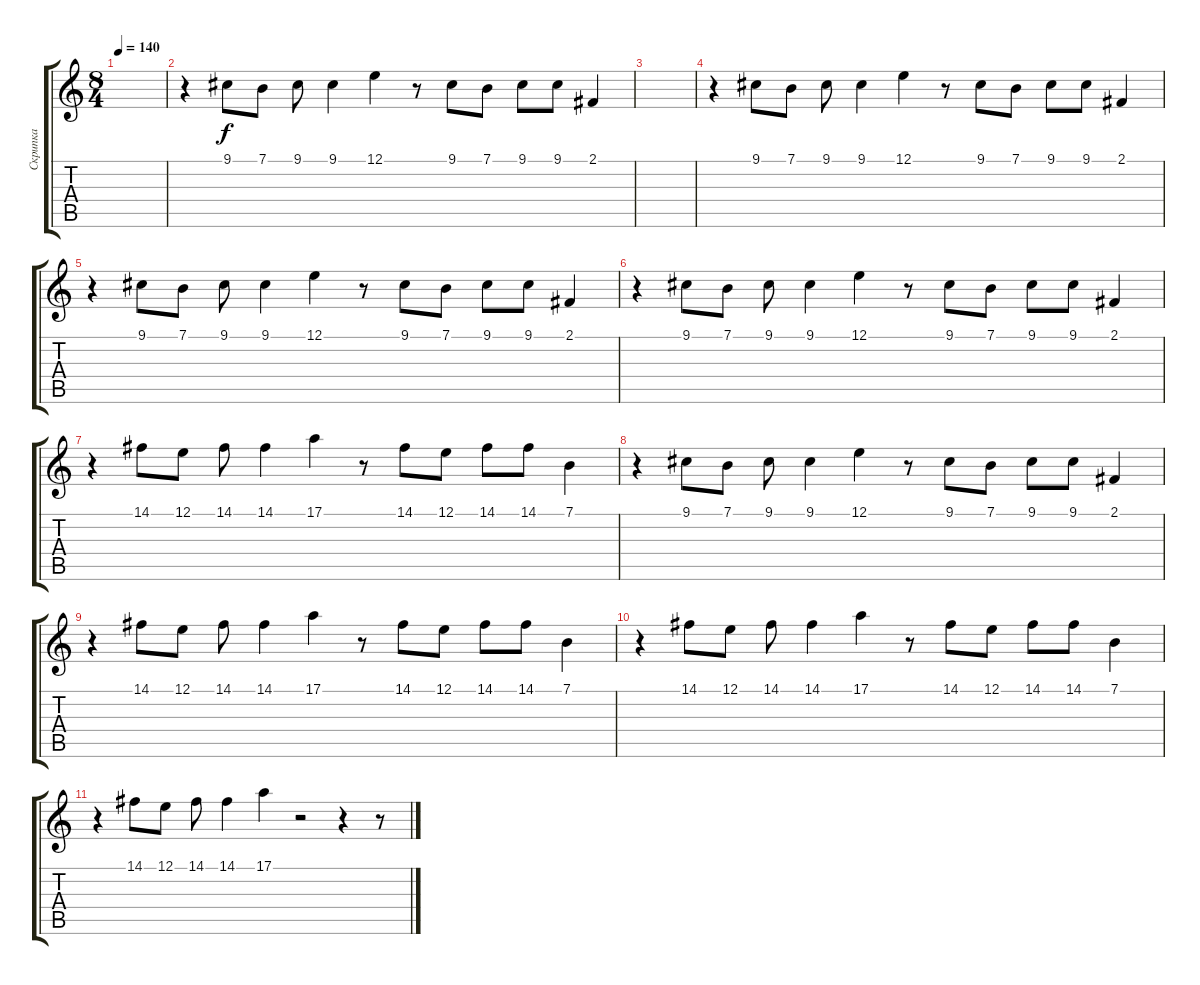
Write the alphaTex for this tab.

\track ("Скрипка" "Скрипка") {instrument violin}
\staff {score tabs}
\tuning (E4 B3 G3 D3 A2 E2) {hide}
\ts (8 4)
\tempo 140
\clef g2
\ks c
|
r.4 9.1.8 7.1.8 9.1.8 9.1.4 12.1.4 r.8 9.1.8 7.1.8 9.1.8 9.1.8 2.1.4 |
|
r.4 9.1.8 7.1.8 9.1.8 9.1.4 12.1.4 r.8 9.1.8 7.1.8 9.1.8 9.1.8 2.1.4 |
r.4 9.1.8 7.1.8 9.1.8 9.1.4 12.1.4 r.8 9.1.8 7.1.8 9.1.8 9.1.8 2.1.4 |
r.4 9.1.8 7.1.8 9.1.8 9.1.4 12.1.4 r.8 9.1.8 7.1.8 9.1.8 9.1.8 2.1.4 |
r.4 14.1.8 12.1.8 14.1.8 14.1.4 17.1.4 r.8 14.1.8 12.1.8 14.1.8 14.1.8 7.1.4 |
r.4 9.1.8 7.1.8 9.1.8 9.1.4 12.1.4 r.8 9.1.8 7.1.8 9.1.8 9.1.8 2.1.4 |
r.4 14.1.8 12.1.8 14.1.8 14.1.4 17.1.4 r.8 14.1.8 12.1.8 14.1.8 14.1.8 7.1.4 |
r.4 14.1.8 12.1.8 14.1.8 14.1.4 17.1.4 r.8 14.1.8 12.1.8 14.1.8 14.1.8 7.1.4 |
r.4 14.1.8 12.1.8 14.1.8 14.1.4 17.1.4 r.2 r.4 r.8{volume 10 instrument violin}
